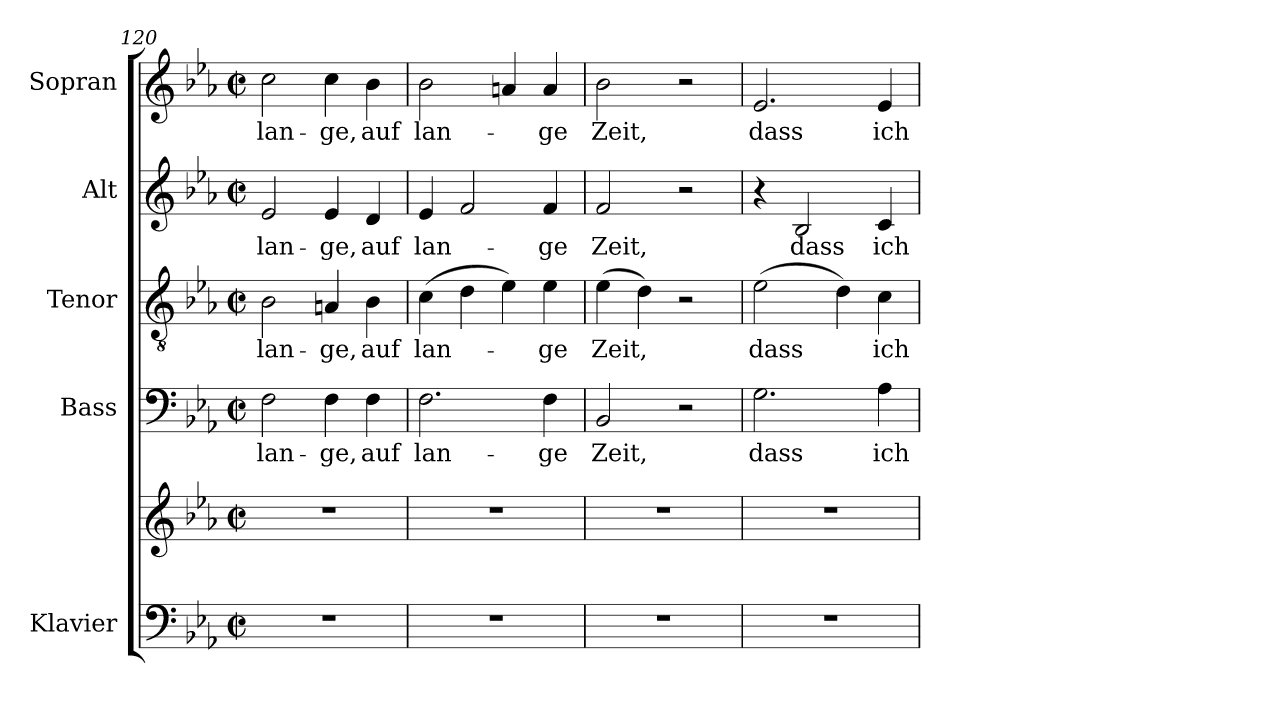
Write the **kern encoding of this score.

**kern	**kern	**kern	**text	**kern	**text	**kern	**text	**kern	**text
*part5	*part5	*part4	*part4	*part3	*part3	*part2	*part2	*part1	*part1
*staff6	*staff5	*staff4	*staff4	*staff3	*staff3	*staff2	*staff2	*staff1	*staff1
*I"Klavier	*	*I"Bass	*	*I"Tenor	*	*I"Alt	*	*I"Sopran	*
*I'Klav.	*	*I'B.	*	*I'T.	*	*I'A.	*	*I'S.	*
!!LO:LB:g=z
*clefF4	*clefG2	*clefF4	*	*clefGv2	*	*clefG2	*	*clefG2	*
*	*	*	*	*ITrd7c12	*	*	*	*	*
*k[b-e-a-]	*k[b-e-a-]	*k[b-e-a-]	*	*k[b-e-a-]	*	*k[b-e-a-]	*	*k[b-e-a-]	*
*E-:	*E-:	*E-:	*	*E-:	*	*E-:	*	*E-:	*
*M2/2	*M2/2	*M2/2	*	*M2/2	*	*M2/2	*	*M2/2	*
*met(c|)	*met(c|)	*met(c|)	*	*met(c|)	*	*met(c|)	*	*met(c|)	*
=120	=120	=120	=120	=120	=120	=120	=120	=120	=120
!	!	!	!LO:LY:b:color=#000000	!	!	!	!	!	!
!	!	!	!	!	!LO:LY:b:color=#000000	!	!	!	!
!	!	!	!	!	!	!	!LO:LY:b:color=#000000	!	!
!	!	!	!	!	!	!	!	!	!LO:LY:b:color=#000000
1r	1r	2Fi\	lan-	2BB-i\	lan-	2e-i/	lan-	2cci\	lan-
!	!	!	!LO:LY:b:color=#000000	!	!	!	!	!	!
!	!	!	!	!	!LO:LY:b:color=#000000	!	!	!	!
!	!	!	!	!	!	!	!LO:LY:b:color=#000000	!	!
!	!	!	!	!	!	!	!	!	!LO:LY:b:color=#000000
.	.	4Fi\	-ge,	4AAni/	-ge,	4e-i/	-ge,	4cci\	-ge,
!	!	!	!LO:LY:b:color=#000000	!	!	!	!	!	!
!	!	!	!	!	!LO:LY:b:color=#000000	!	!	!	!
!	!	!	!	!	!	!	!LO:LY:b:color=#000000	!	!
!	!	!	!	!	!	!	!	!	!LO:LY:b:color=#000000
.	.	4Fi\	auf	4BB-i\	auf	4di/	auf	4b-i\	auf
=121	=121	=121	=121	=121	=121	=121	=121	=121	=121
!	!	!	!LO:LY:b:color=#000000	!	!	!	!	!	!
!	!	!	!	!	!LO:LY:b:color=#000000	!	!	!	!
!	!	!	!	!	!	!	!LO:LY:b:color=#000000	!	!
!	!	!	!	!	!	!	!	!	!LO:LY:b:color=#000000
1r	1r	2.Fi\	lan-	(4Ci\	lan-	4e-i/	lan-	2b-i\	lan-
.	.	.	.	4Di\	.	2fi/	.	.	.
.	.	.	.	4E-i\)	.	.	.	4ani/	.
!	!	!	!LO:LY:b:color=#000000	!	!	!	!	!	!
!	!	!	!	!	!LO:LY:b:color=#000000	!	!	!	!
!	!	!	!	!	!	!	!LO:LY:b:color=#000000	!	!
!	!	!	!	!	!	!	!	!	!LO:LY:b:color=#000000
.	.	4Fi\	-ge	4E-i\	-ge	4fi/	-ge	4ai/	-ge
=122	=122	=122	=122	=122	=122	=122	=122	=122	=122
!	!	!	!LO:LY:b:color=#000000	!	!	!	!	!	!
!	!	!	!	!	!LO:LY:b:color=#000000	!	!	!	!
!	!	!	!	!	!	!	!LO:LY:b:color=#000000	!	!
!	!	!	!	!	!	!	!	!	!LO:LY:b:color=#000000
1r	1r	2BB-i/	Zeit,	(4E-i\	Zeit,	2fi/	Zeit,	2b-i\	Zeit,
.	.	.	.	4Di\)	.	.	.	.	.
.	.	2r	.	2r	.	2r	.	2r	.
=123	=123	=123	=123	=123	=123	=123	=123	=123	=123
!	!	!	!LO:LY:b:color=#000000	!	!	!	!	!	!
!	!	!	!	!	!LO:LY:b:color=#000000	!	!	!	!
!	!	!	!	!	!	!	!	!	!LO:LY:b:color=#000000
1r	1r	2.Gi\	dass	(2E-i\	dass	4r	.	2.e-i/	dass
!	!	!	!	!	!	!	!LO:LY:b:color=#000000	!	!
.	.	.	.	.	.	2B-i/	dass	.	.
.	.	.	.	4Di\)	.	.	.	.	.
!	!	!	!LO:LY:b:color=#000000	!	!	!	!	!	!
!	!	!	!	!	!LO:LY:b:color=#000000	!	!	!	!
!	!	!	!	!	!	!	!LO:LY:b:color=#000000	!	!
!	!	!	!	!	!	!	!	!	!LO:LY:b:color=#000000
.	.	4A-i\	ich	4Ci\	ich	4ci/	ich	4e-i/	ich
=	=	=	=	=	=	=	=	=	=
*-	*-	*-	*-	*-	*-	*-	*-	*-	*-
